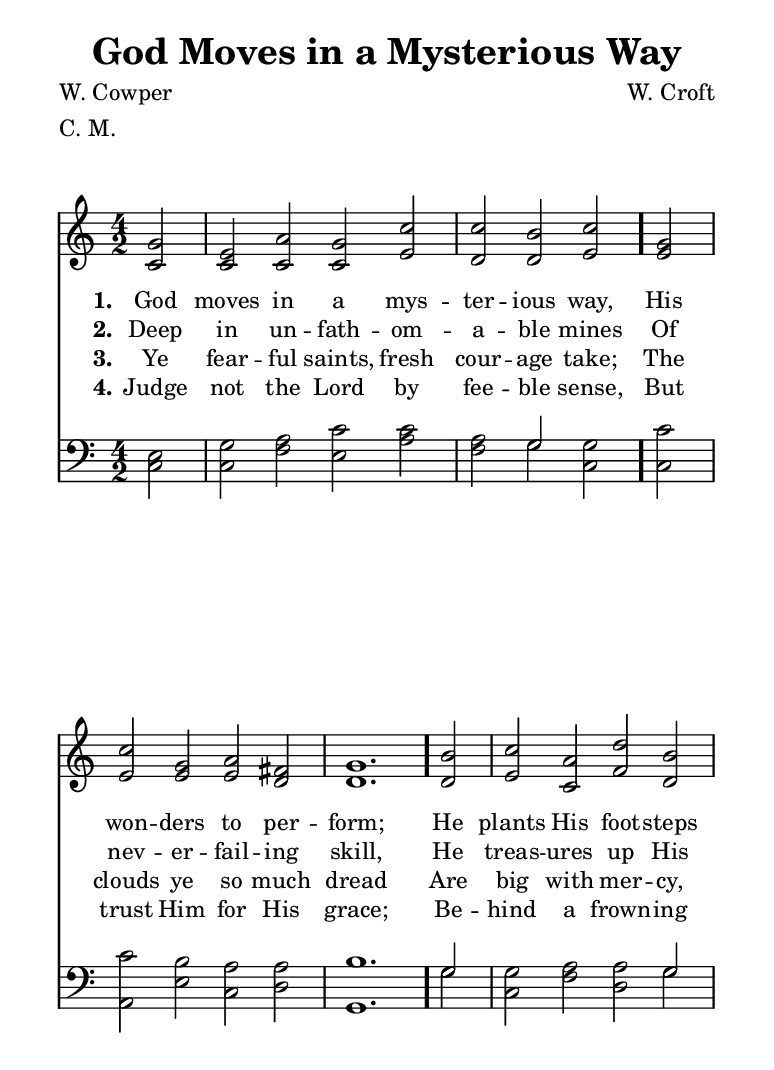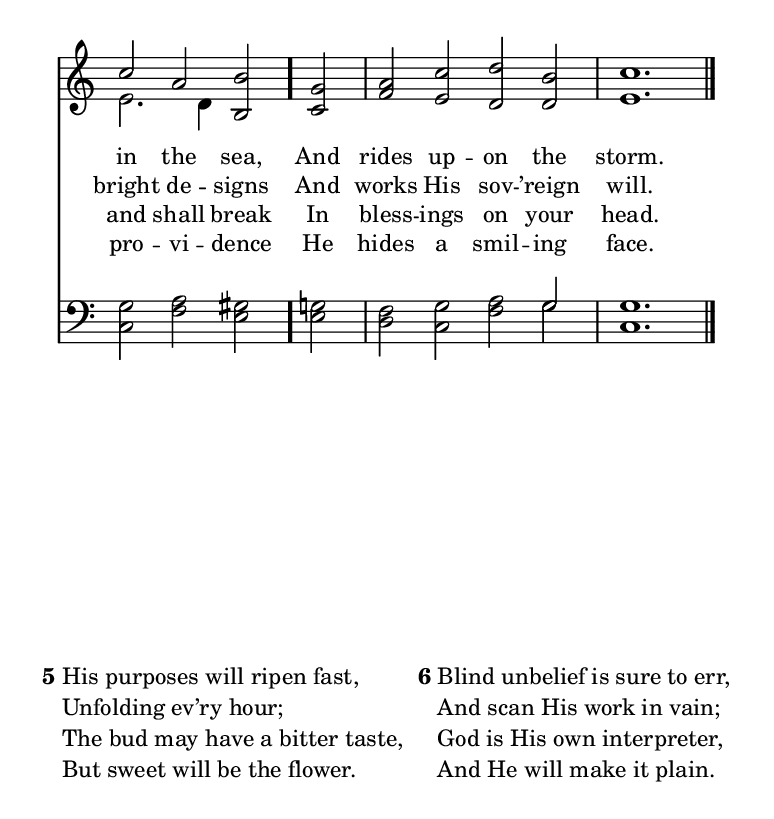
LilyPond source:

\include "common/global.ily"
\paper {
  \include "common/paper.ily"
  ragged-last-bottom = ##t
  systems-per-page = ##f
  system-count = #(cond (is-eogsized 2) (#t #f))
  % decrease system-to-system padding to fit onto page with next score
  system-system-spacing.padding = 0.5
  system-system-spacing.basic-distance = 0.5
}

\header{
  hymnnumber = "161"
  title = "God Moves in a Mysterious Way"
  tunename = "St. Ann"
  meter = "C. M."
  poet = "W. Cowper"
  composer = "W. Croft"
  %copyright = ""
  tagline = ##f
}

global = {
  \include "common/overrides.ily"
  \override Staff.TimeSignature.style = #'numbered
  \time 4/2
  \override Score.MetronomeMark.transparent = ##t % hide all fermata changes too
  \tempo 2=80
  \key c \major
  \partial 2
  \autoBeamOff
}

notesSoprano = {
\global
\relative c'' {

  g2 | e a g c | c b c
  g | c g a fis | g1.

  b2 | c a d b | c a b
  g | a c d b | c1.

  \bar "|."

}
}

notesAlto = {
\global
\relative e' {

  c2 | c c c e | d d e
  e | e e e d | d1.

  d2 | e c f d | e2. d4 b2
  c2 | f e d d | e1.

}
}

notesTenor = {
\global
\relative a {

  e2 | g a c c | a g g
  c | c b a a | b1.

  g2 | g a a g | g a gis
  g | f g a g | g1.

}
}

notesBass = {
\global
\relative f {

  c2 | c f e a | f g c,
  c | a e' c d | g,1.

  g'2 | c, f d g | c, f e
  e | d c f g | c,1.

}
}

wordsA = \lyricmode {
\set stanza = "1."

God moves in a mys -- ter -- ious way, \bar "."
His won -- ders to per -- form; \bar "."
He plants His foot -- steps in the sea, \bar "."
And rides up -- on the storm. \bar "."

}

wordsB = \lyricmode {
\set stanza = "2."

Deep in un -- fath -- om -- a -- ble mines
Of nev -- er -- fail -- ing skill,
He treas -- ures up His bright de -- signs
And works His sov -- ’reign will.

}

wordsC = \lyricmode {
\set stanza = "3."

Ye fear -- ful saints, fresh cour -- age take;
The clouds ye so much dread
Are big with mer -- cy, and shall break
In bless -- ings on your head.

}

wordsD = \lyricmode {
\set stanza = "4."

Judge not the Lord by fee -- ble sense,
But trust Him for His grace;
Be -- hind a frown -- ing pro -- vi -- dence
He hides a smil -- ing face.

}

wordsE = \markuplist {

\line { His purposes will ripen fast, }
\line { Unfolding ev’ry hour; }
\line { The bud may have a bitter taste, }
\line { But sweet will be the flower. }

}

wordsF = \markuplist {

\line { Blind unbelief is sure to err, }
\line { And scan His work in vain; }
\line { God is His own interpreter, }
\line { And He will make it plain. }

}

\score {
  \context ChoirStaff <<
    \context Staff = upper <<
      \set Staff.autoBeaming = ##f
      \set ChoirStaff.systemStartDelimiter = #'SystemStartBar
      \set ChoirStaff.printPartCombineTexts = ##f
      \partcombine #'(2 . 9) \notesSoprano \notesAlto
      \context NullVoice = sopranos { \voiceOne << \notesSoprano >> }
      \context NullVoice = altos { \voiceTwo << \notesAlto >> }
      \context Lyrics = one   \lyricsto sopranos \wordsA
      \context Lyrics = two   \lyricsto sopranos \wordsB
      \context Lyrics = three \lyricsto sopranos \wordsC
      \context Lyrics = four  \lyricsto sopranos \wordsD
    >>
    \context Staff = men <<
      \set Staff.autoBeaming = ##f
      \clef bass
      \set ChoirStaff.printPartCombineTexts = ##f
      \partcombine #'(2 . 9) \notesTenor \notesBass
      \context NullVoice = tenors { \voiceOne << \notesTenor >> }
      \context NullVoice = basses { \voiceTwo << \notesBass >> }
    >>
  >>
  \layout {
    \include "common/layout.ily"
  }
  \midi{
    \include "common/midi.ily"
  }
}

\noPageBreak

\markup { \raise #5 \fill-line {
  \hspace #0.1
  \line{ \bold 5 \column { \wordsE } }
  \hspace #0.1
  \line{ \bold 6 \column { \wordsF } }
  \hspace #0.1
} }

\version "2.19.49"  % necessary for upgrading to future LilyPond versions.

% vi:set et ts=2 sw=2 ai nocindent syntax=lilypond:
